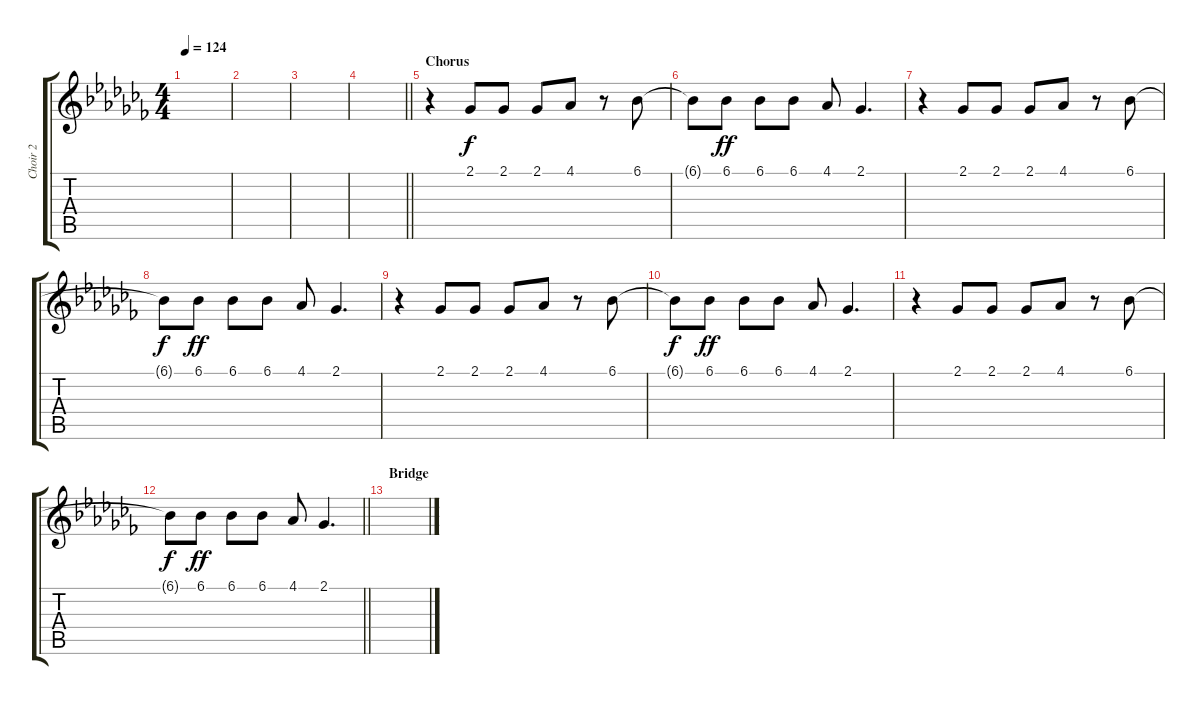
\track ("Choir 2" "Choir 2") {instrument choiraahs}
\staff {score tabs}
\tuning (E4 B3 G3 D3 A2 E2) {hide}
\ts (4 4)
\tempo 124
\clef g2
\ks cb
|
|
|
\barLineRight lightlight
|
\section ("" "Chorus")
r.4 2.1.8 2.1.8 2.1.8 4.1.8 r.8 6.1.8 |
6.1{t}.8{dy f} 6.1.8{dy ff} 6.1.8 6.1.8 4.1.8 2.1.4{d} |
r.4 2.1.8 2.1.8 2.1.8 4.1.8 r.8 6.1.8 |
6.1{t}.8{dy f} 6.1.8{dy ff} 6.1.8 6.1.8 4.1.8 2.1.4{d} |
r.4 2.1.8 2.1.8 2.1.8 4.1.8 r.8 6.1.8 |
6.1{t}.8{dy f} 6.1.8{dy ff} 6.1.8 6.1.8 4.1.8 2.1.4{d} |
r.4 2.1.8 2.1.8 2.1.8 4.1.8 r.8 6.1.8 |
\barLineRight lightlight
6.1{t}.8{dy f} 6.1.8{dy ff} 6.1.8 6.1.8 4.1.8 2.1.4{d} |
\section ("" "Bridge")
